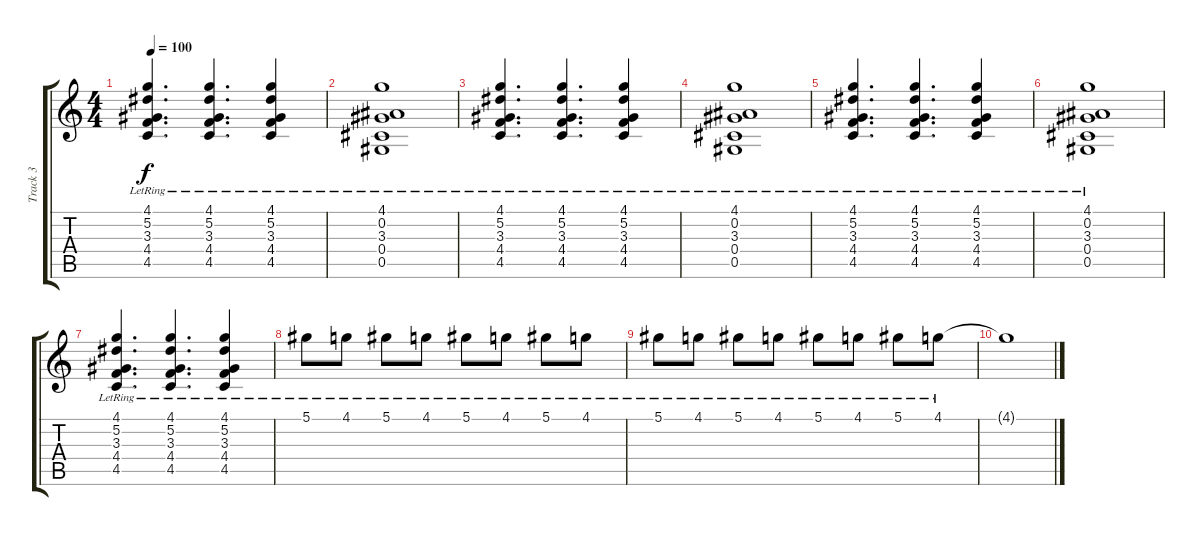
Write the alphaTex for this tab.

\track ("Track 3" "Track 3") {instrument acousticguitarsteel}
\staff {score tabs}
\tuning (Eb4 Bb3 F3 Db3 Ab2 Eb2) {hide}
\ts (4 4)
\tempo 100
\clef g2
\ks c
(4.1{lr} 5.2{lr} 3.3{lr} 4.4{lr} 4.5{lr}).4{d dy f} (4.1{lr} 5.2{lr} 3.3{lr} 4.4{lr} 4.5{lr}).4{d} (4.1{lr} 5.2{lr} 3.3{lr} 4.4{lr} 4.5{lr}).4 |
(4.1{lr} 0.2{lr} 3.3{lr} 0.4{lr} 0.5{lr}).1 |
(4.1{lr} 5.2{lr} 3.3{lr} 4.4{lr} 4.5{lr}).4{d} (4.1{lr} 5.2{lr} 3.3{lr} 4.4{lr} 4.5{lr}).4{d} (4.1{lr} 5.2{lr} 3.3{lr} 4.4{lr} 4.5{lr}).4 |
(4.1{lr} 0.2{lr} 3.3{lr} 0.4{lr} 0.5{lr}).1 |
(4.1{lr} 5.2{lr} 3.3{lr} 4.4{lr} 4.5{lr}).4{d} (4.1{lr} 5.2{lr} 3.3{lr} 4.4{lr} 4.5{lr}).4{d} (4.1{lr} 5.2{lr} 3.3{lr} 4.4{lr} 4.5{lr}).4 |
(4.1{lr} 0.2{lr} 3.3{lr} 0.4{lr} 0.5{lr}).1 |
(4.1{lr} 5.2{lr} 3.3{lr} 4.4{lr} 4.5{lr}).4{d} (4.1{lr} 5.2{lr} 3.3{lr} 4.4{lr} 4.5{lr}).4{d} (4.1{lr} 5.2{lr} 3.3{lr} 4.4{lr} 4.5{lr}).4 |
5.1{lr}.8 4.1{lr}.8 5.1{lr}.8 4.1{lr}.8 5.1{lr}.8 4.1{lr}.8 5.1{lr}.8 4.1{lr}.8 |
5.1{lr}.8 4.1{lr}.8 5.1{lr}.8 4.1{lr}.8 5.1{lr}.8 4.1{lr}.8 5.1{lr}.8 4.1{lr}.8 |
4.1{t}.1{volume 0}
